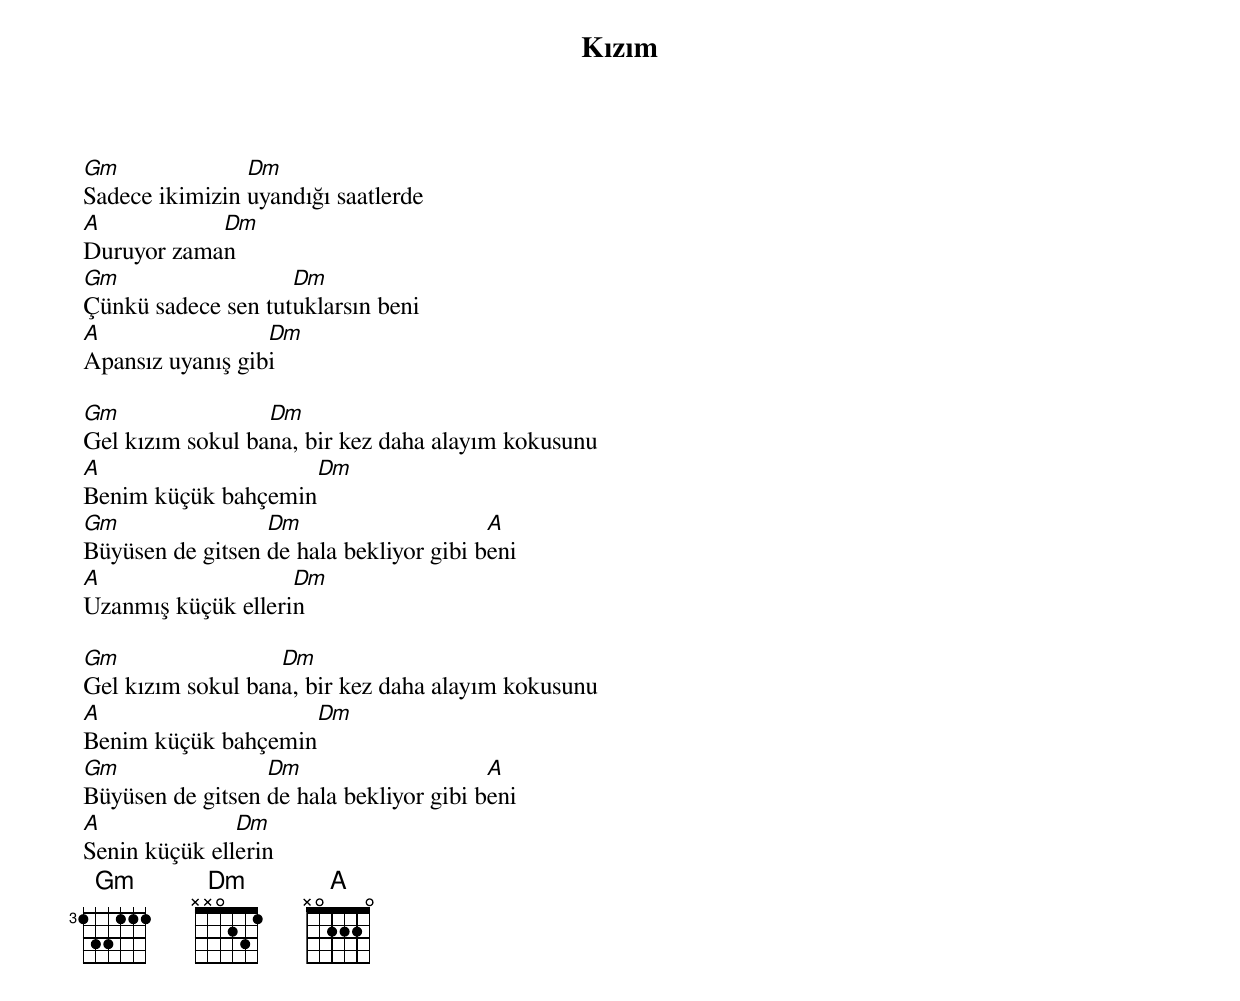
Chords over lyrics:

{title: Kızım}
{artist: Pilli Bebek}

Gm              Dm
Sadece ikimizin uyandığı saatlerde
A           Dm
Duruyor zaman
Gm                  Dm
Çünkü sadece sen tutuklarsın beni
A                 Dm
Apansız uyanış gibi

Gm                Dm
Gel kızım sokul bana, bir kez daha alayım kokusunu
A                    Dm
Benim küçük bahçemin
Gm                Dm                     A
Büyüsen de gitsen de hala bekliyor gibi beni
A                   Dm
Uzanmış küçük ellerin

Gm                 Dm
Gel kızım sokul bana, bir kez daha alayım kokusunu
A                    Dm
Benim küçük bahçemin
Gm                Dm                     A
Büyüsen de gitsen de hala bekliyor gibi beni
A              Dm
Senin küçük ellerin
